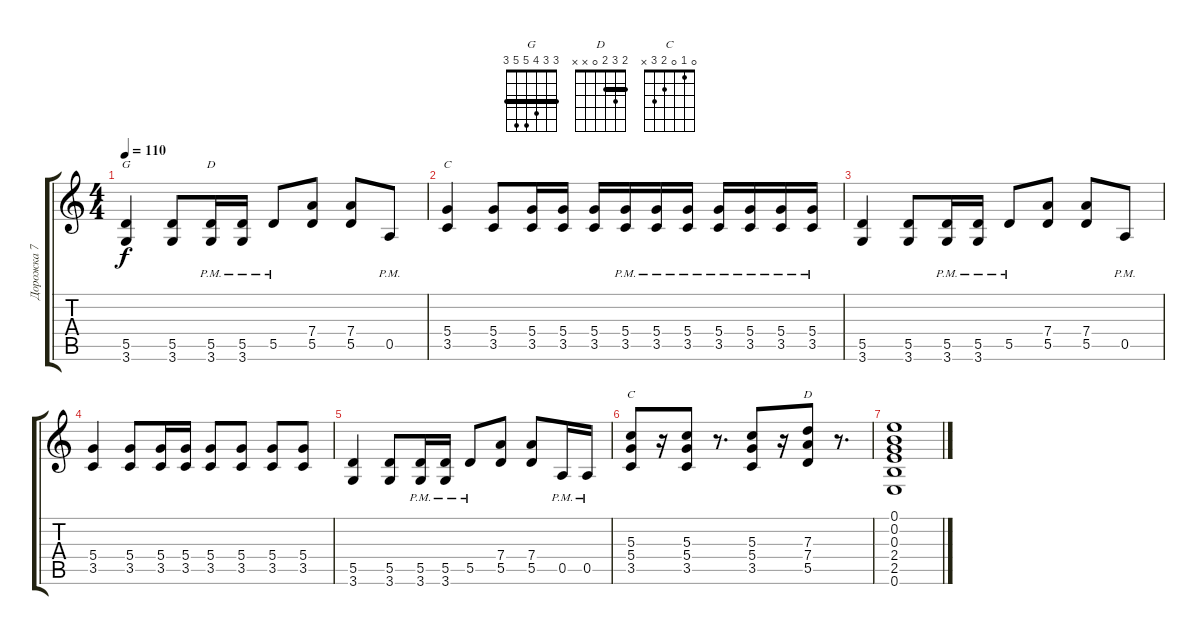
\track ("Дорожка 7" "Дорожка 7") {instrument distortionguitar}
\staff {score tabs}
\tuning (E4 B3 G3 D3 A2 E2) {hide}
\chord ("G" 3 3 4 5 5 3) {barre 3}
\chord ("D" 5 7 7 7 5 x) {firstfret 5 barre 5}
\chord ("C" 3 5 5 5 3 x) {barre 3}
\chord ("C" 0 1 0 2 3 x)
\chord ("D" 2 3 2 0 x x) {barre 2}
\ts (4 4)
\tempo 110
\clef g2
\ks c
(5.5 3.6).4{ch "G" dy f} (5.5 3.6).8 (5.5{pm} 3.6).16{ch "D"} (5.5{pm} 3.6).16 5.5{pm}.8 (7.4 5.5).8 (7.4 5.5).8 0.5{pm}.8 |
(5.4 3.5).4{ch "C"} (5.4 3.5).8 (5.4 3.5).16 (5.4 3.5).16 (5.4 3.5).16 (5.4{pm} 3.5{pm}).16 (5.4{pm} 3.5{pm}).16 (5.4{pm} 3.5{pm}).16 (5.4{pm} 3.5{pm}).16 (5.4{pm} 3.5{pm}).16 (5.4{pm} 3.5{pm}).16 (5.4{pm} 3.5{pm}).16 |
(5.5 3.6).4 (5.5 3.6).8 (5.5{pm} 3.6).16 (5.5{pm} 3.6).16 5.5{pm}.8 (7.4 5.5).8 (7.4 5.5).8 0.5{pm}.8 |
(5.4 3.5).4 (5.4 3.5).8 (5.4 3.5).16 (5.4 3.5).16 (5.4 3.5).8 (5.4 3.5).8 (5.4 3.5).8 (5.4 3.5).8 |
(5.5 3.6).4 (5.5 3.6).8 (5.5{pm} 3.6).16 (5.5{pm} 3.6).16 5.5{pm}.8 (7.4 5.5).8 (7.4 5.5).8 0.5{pm}.16 0.5{pm}.16 |
(5.3 5.4 3.5).8{ch "C"} r.16 (5.3 5.4 3.5).8 r.8{d} (5.3 5.4 3.5).8 r.16 (7.3 7.4 5.5).8{ch "D"} r.8{d} |
(0.1 0.2 0.3 2.4 2.5 0.6).1
